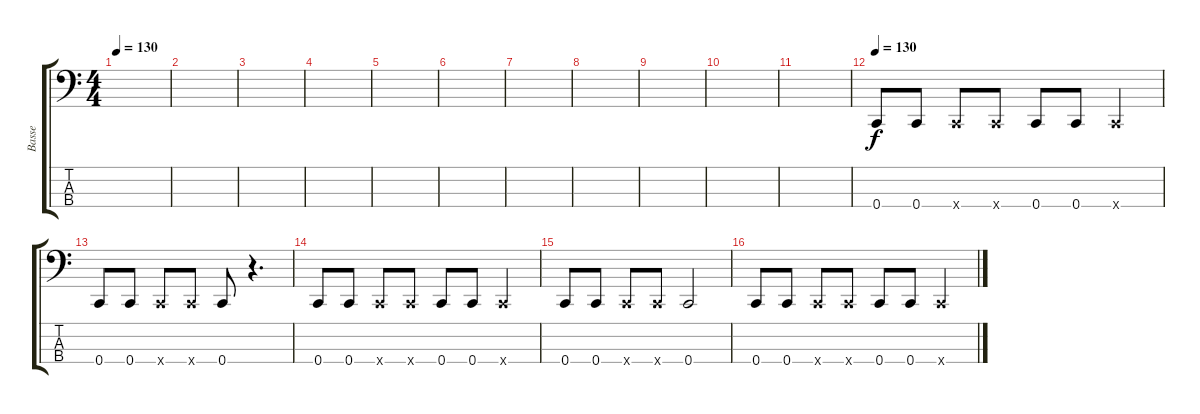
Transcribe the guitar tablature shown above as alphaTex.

\track ("Basse" "Basse") {instrument electricbassfinger}
\staff {score tabs}
\tuning (F2 C2 G1 C1) {hide}
\ts (4 4)
\tempo 130
\tempo 120
\tempo 130
\clef f4
\ks c
|
|
|
|
|
|
|
|
|
|
|
\tempo 130
0.4.8 0.4.8 0.4{x}.8 0.4{x}.8 0.4.8 0.4.8 0.4{x}.4 |
0.4.8 0.4.8 0.4{x}.8 0.4{x}.8 0.4.8 r.4{d} |
0.4.8 0.4.8 0.4{x}.8 0.4{x}.8 0.4.8 0.4.8 0.4{x}.4 |
0.4.8 0.4.8 0.4{x}.8 0.4{x}.8 0.4.2 |
0.4.8 0.4.8 0.4{x}.8 0.4{x}.8 0.4.8 0.4.8 0.4{x}.4
